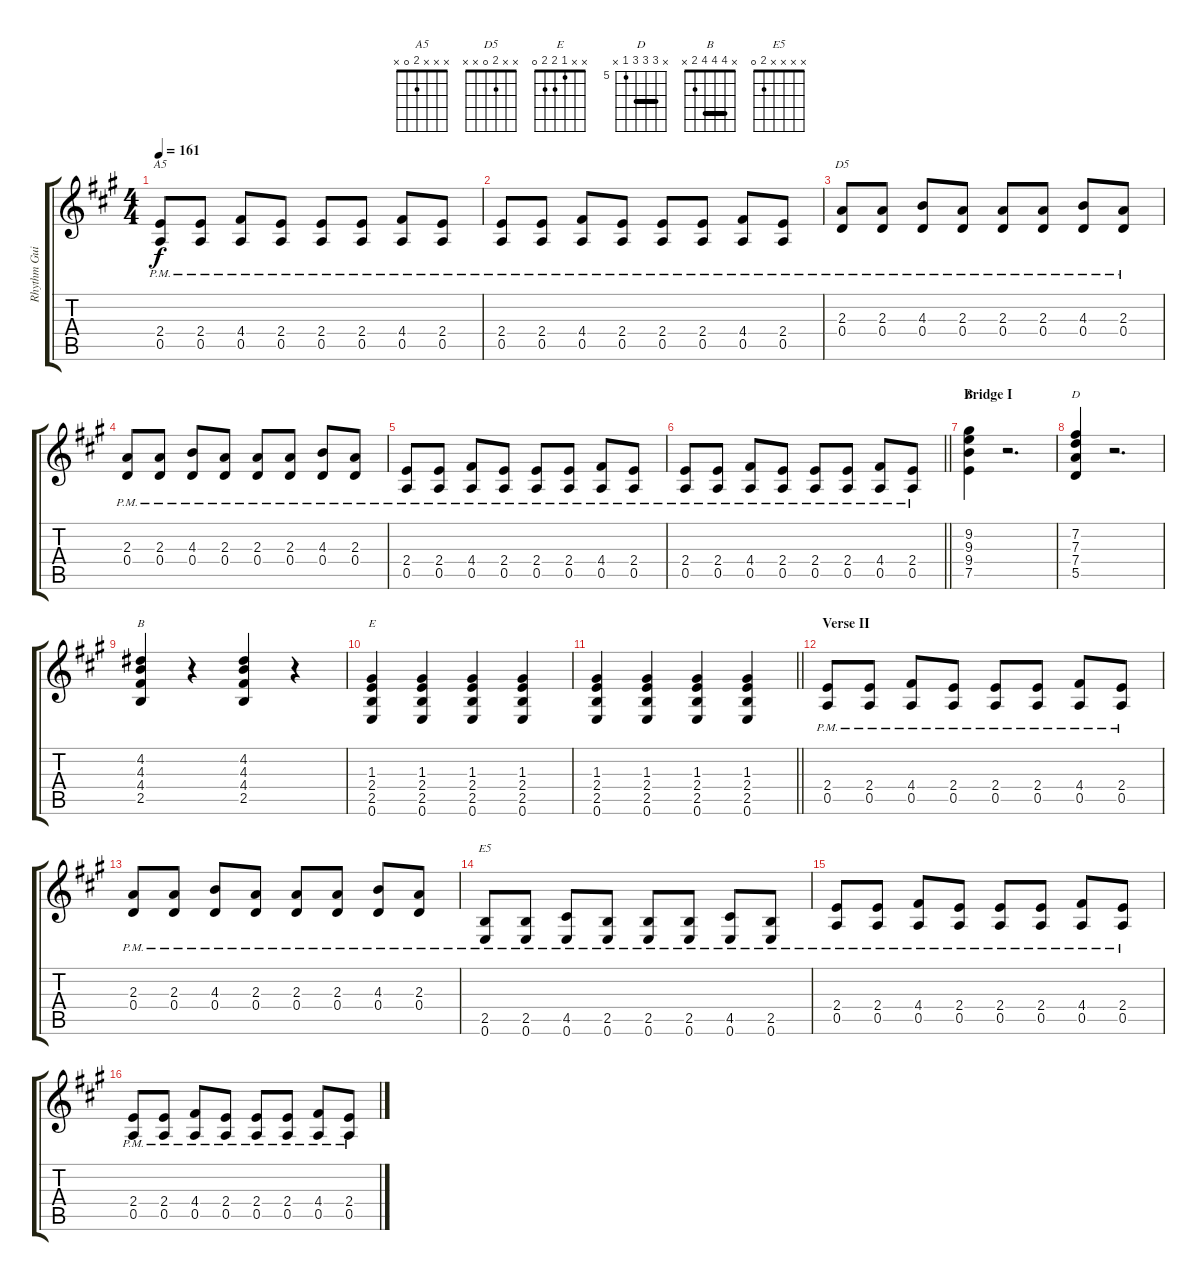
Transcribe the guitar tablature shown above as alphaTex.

\track ("Rhythm Guitar" "Rhythm Gui") {instrument electricguitarclean}
\staff {score tabs}
\tuning (E4 B3 G3 D3 A2 E2) {hide}
\chord ("A5" x x x 2 0 x)
\chord ("D5" x x 2 0 x x)
\chord ("E" x 9 9 9 7 x) {firstfret 7 barre 9}
\chord ("D" x 7 7 7 5 x) {firstfret 5 barre 7}
\chord ("B" x 4 4 4 2 x) {barre 4}
\chord ("E" x x 1 2 2 0)
\chord ("E5" x x x x 2 0)
\ts (4 4)
\tempo 161
\clef g2
\ks a
(2.4{pm} 0.5).8{ch "A5" dy f} (2.4{pm} 0.5).8 (4.4{pm} 0.5).8 (2.4{pm} 0.5).8 (2.4{pm} 0.5).8 (2.4{pm} 0.5).8 (4.4{pm} 0.5).8 (2.4{pm} 0.5).8 |
(2.4{pm} 0.5).8 (2.4{pm} 0.5).8 (4.4{pm} 0.5).8 (2.4{pm} 0.5).8 (2.4{pm} 0.5).8 (2.4{pm} 0.5).8 (4.4{pm} 0.5).8 (2.4{pm} 0.5).8 |
(2.3 0.4{pm}).8{ch "D5"} (2.3 0.4{pm}).8 (4.3 0.4{pm}).8 (2.3 0.4{pm}).8 (2.3 0.4{pm}).8 (2.3 0.4{pm}).8 (4.3 0.4{pm}).8 (2.3 0.4{pm}).8 |
(2.3 0.4{pm}).8 (2.3 0.4{pm}).8 (4.3 0.4{pm}).8 (2.3 0.4{pm}).8 (2.3 0.4{pm}).8 (2.3 0.4{pm}).8 (4.3 0.4{pm}).8 (2.3 0.4{pm}).8 |
(2.4{pm} 0.5).8 (2.4{pm} 0.5).8 (4.4{pm} 0.5).8 (2.4{pm} 0.5).8 (2.4{pm} 0.5).8 (2.4{pm} 0.5).8 (4.4{pm} 0.5).8 (2.4{pm} 0.5).8 |
\barLineRight lightlight
(2.4{pm} 0.5).8 (2.4{pm} 0.5).8 (4.4{pm} 0.5).8 (2.4{pm} 0.5).8 (2.4{pm} 0.5).8 (2.4{pm} 0.5).8 (4.4{pm} 0.5).8 (2.4{pm} 0.5).8 |
\section ("" "Bridge I")
(9.2 9.3 9.4 7.5).4{ch "E"} r.2{d} |
(7.2 7.3 7.4 5.5).4{ch "D"} r.2{d} |
(4.2 4.3 4.4 2.5).4{ch "B"} r.4 (4.2 4.3 4.4 2.5).4 r.4 |
(1.3 2.4 2.5 0.6).4{ch "E"} (1.3 2.4 2.5 0.6).4 (1.3 2.4 2.5 0.6).4 (1.3 2.4 2.5 0.6).4 |
\barLineRight lightlight
(1.3 2.4 2.5 0.6).4 (1.3 2.4 2.5 0.6).4 (1.3 2.4 2.5 0.6).4 (1.3 2.4 2.5 0.6).4 |
\section ("" "Verse II")
(2.4{pm} 0.5).8 (2.4{pm} 0.5).8 (4.4{pm} 0.5).8 (2.4{pm} 0.5).8 (2.4{pm} 0.5).8 (2.4{pm} 0.5).8 (4.4{pm} 0.5).8 (2.4{pm} 0.5).8 |
(2.3{pm} 0.4).8 (2.3{pm} 0.4).8 (4.3{pm} 0.4).8 (2.3{pm} 0.4).8 (2.3{pm} 0.4).8 (2.3{pm} 0.4).8 (4.3{pm} 0.4).8 (2.3{pm} 0.4).8 |
(2.5{pm} 0.6).8{ch "E5"} (2.5{pm} 0.6).8 (4.5{pm} 0.6).8 (2.5{pm} 0.6).8 (2.5{pm} 0.6).8 (2.5{pm} 0.6).8 (4.5{pm} 0.6).8 (2.5{pm} 0.6).8 |
(2.4{pm} 0.5).8 (2.4{pm} 0.5).8 (4.4{pm} 0.5).8 (2.4{pm} 0.5).8 (2.4{pm} 0.5).8 (2.4{pm} 0.5).8 (4.4{pm} 0.5).8 (2.4{pm} 0.5).8 |
(2.4{pm} 0.5).8 (2.4{pm} 0.5).8 (4.4{pm} 0.5).8 (2.4{pm} 0.5).8 (2.4{pm} 0.5).8 (2.4{pm} 0.5).8 (4.4{pm} 0.5).8 (2.4{pm} 0.5).8
